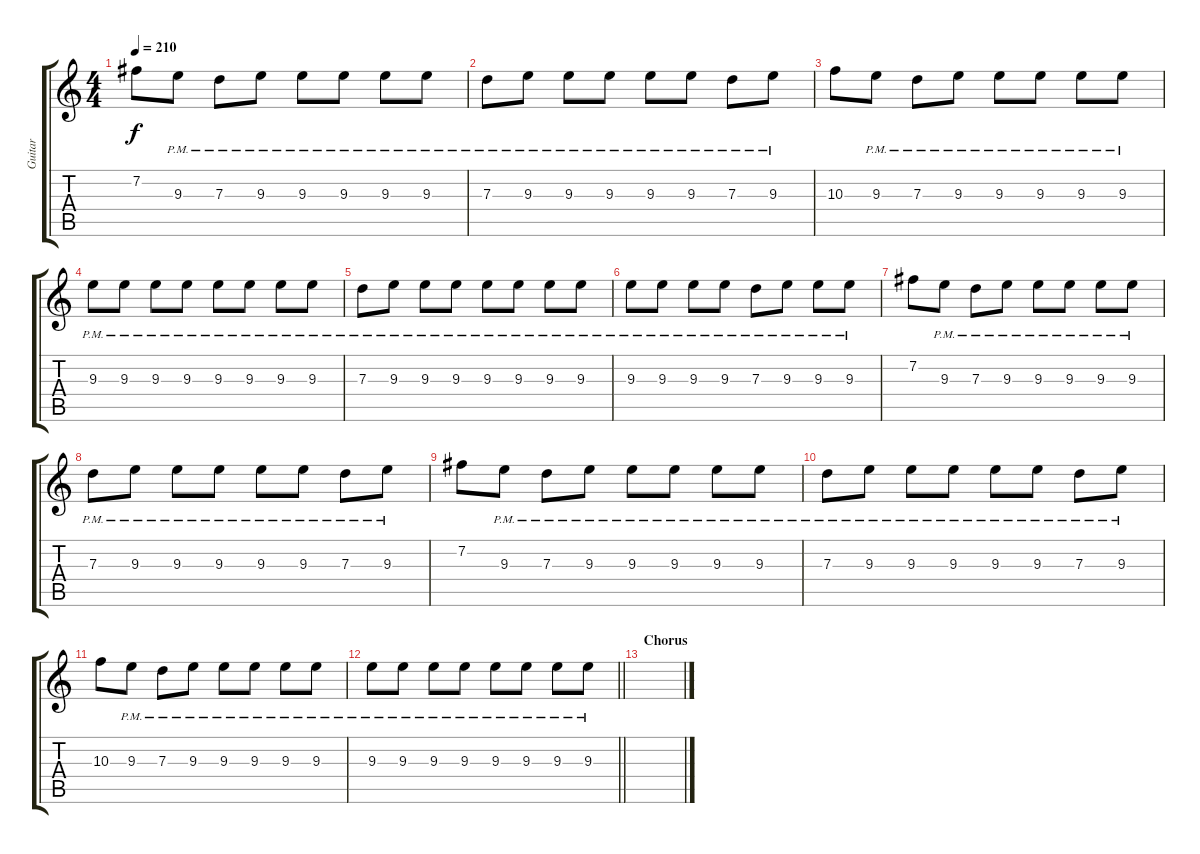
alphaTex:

\track ("Guitar" "Guitar") {instrument distortionguitar}
\staff {score tabs}
\tuning (E4 B3 G3 D3 A2 D2) {hide}
\ts (4 4)
\tempo 210
\clef g2
\ks c
7.2.8{dy f} 9.3{pm}.8 7.3{pm}.8 9.3{pm}.8 9.3{pm}.8 9.3{pm}.8 9.3{pm}.8 9.3{pm}.8 |
7.3{pm}.8 9.3{pm}.8 9.3{pm}.8 9.3{pm}.8 9.3{pm}.8 9.3{pm}.8 7.3{pm}.8 9.3{pm}.8 |
10.3.8 9.3{pm}.8 7.3{pm}.8 9.3{pm}.8 9.3{pm}.8 9.3{pm}.8 9.3{pm}.8 9.3{pm}.8 |
9.3{pm}.8 9.3{pm}.8 9.3{pm}.8 9.3{pm}.8 9.3{pm}.8 9.3{pm}.8 9.3{pm}.8 9.3{pm}.8 |
7.3{pm}.8 9.3{pm}.8 9.3{pm}.8 9.3{pm}.8 9.3{pm}.8 9.3{pm}.8 9.3{pm}.8 9.3{pm}.8 |
9.3{pm}.8 9.3{pm}.8 9.3{pm}.8 9.3{pm}.8 7.3{pm}.8 9.3{pm}.8 9.3{pm}.8 9.3{pm}.8 |
7.2.8 9.3{pm}.8 7.3{pm}.8 9.3{pm}.8 9.3{pm}.8 9.3{pm}.8 9.3{pm}.8 9.3{pm}.8 |
7.3{pm}.8 9.3{pm}.8 9.3{pm}.8 9.3{pm}.8 9.3{pm}.8 9.3{pm}.8 7.3{pm}.8 9.3{pm}.8 |
7.2.8 9.3{pm}.8 7.3{pm}.8 9.3{pm}.8 9.3{pm}.8 9.3{pm}.8 9.3{pm}.8 9.3{pm}.8 |
7.3{pm}.8 9.3{pm}.8 9.3{pm}.8 9.3{pm}.8 9.3{pm}.8 9.3{pm}.8 7.3{pm}.8 9.3{pm}.8 |
10.3.8 9.3{pm}.8 7.3{pm}.8 9.3{pm}.8 9.3{pm}.8 9.3{pm}.8 9.3{pm}.8 9.3{pm}.8 |
\barLineRight lightlight
9.3{pm}.8 9.3{pm}.8 9.3{pm}.8 9.3{pm}.8 9.3{pm}.8 9.3{pm}.8 9.3{pm}.8 9.3{pm}.8 |
\section ("" "Chorus")
